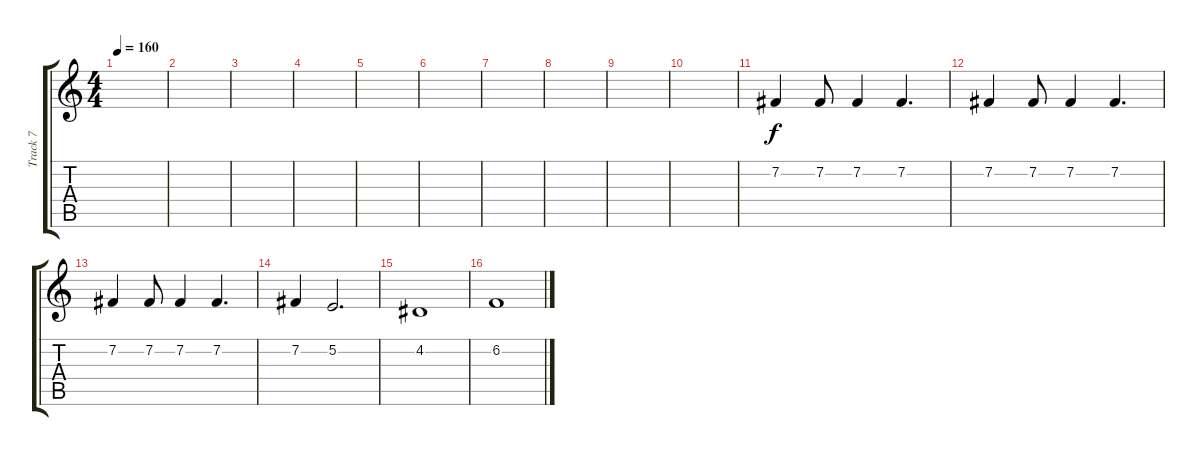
\track ("Track 7" "Track 7") {instrument flute}
\staff {score tabs}
\tuning (E4 B3 G3 D3 A2 E2) {hide}
\ts (4 4)
\tempo 160
\clef g2
\ks c
|
|
|
|
|
|
|
|
|
|
7.2.4 7.2.8 7.2.4 7.2.4{d} |
7.2.4 7.2.8 7.2.4 7.2.4{d} |
7.2.4 7.2.8 7.2.4 7.2.4{d} |
7.2.4 5.2.2{d} |
4.2.1 |
6.2.1
